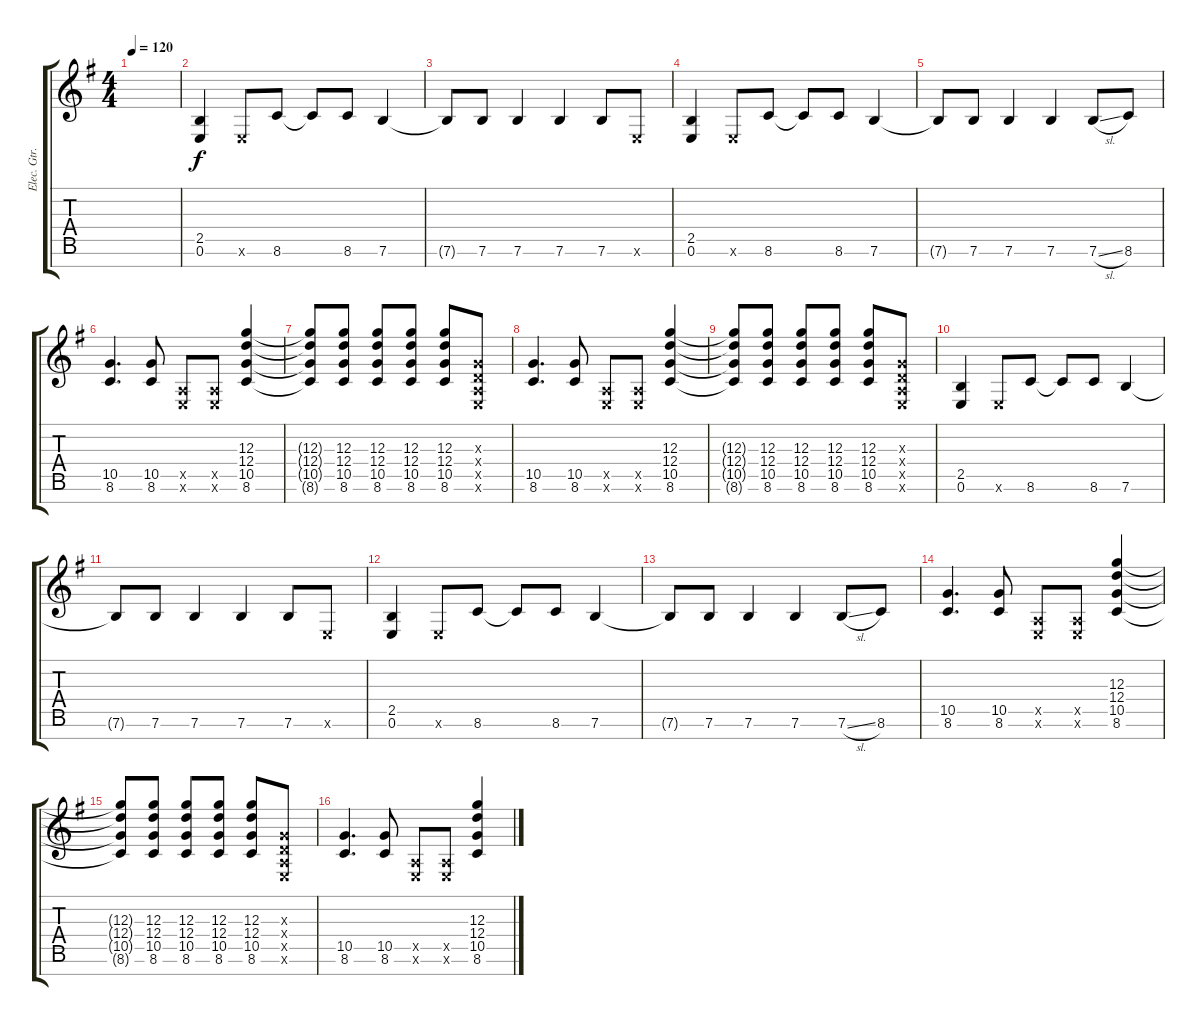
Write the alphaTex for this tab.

\track ("Elec. Gtr. 1" "Elec. Gtr.") {instrument overdrivenguitar}
\staff {score tabs}
\tuning (E4 B3 G3 D3 A2 E2 B1) {hide}
\ts (4 4)
\tempo 120
\clef g2
\ks g
|
(2.5 0.6).4 0.6{x}.8 8.6.8 8.6{t}.8 8.6.8 7.6.4 |
7.6{t}.8 7.6.8 7.6.4 7.6.4 7.6.8 0.6{x}.8 |
(2.5 0.6).4 0.6{x}.8 8.6.8 8.6{t}.8 8.6.8 7.6.4 |
7.6{t}.8 7.6.8 7.6.4 7.6.4 7.6{sl}.8 8.6.8 |
(10.5 8.6).4{d} (10.5 8.6).8 (0.5{x} 0.6{x}).8 (0.5{x} 0.6{x}).8 (12.3 12.4 10.5 8.6).4 |
(12.3{t} 12.4{t} 10.5{t} 8.6{t}).8 (12.3 12.4 10.5 8.6).8 (12.3 12.4 10.5 8.6).8 (12.3 12.4 10.5 8.6).8 (12.3 12.4 10.5 8.6).8 (0.3{x} 0.4{x} 0.5{x} 0.6{x}).8 |
(10.5 8.6).4{d} (10.5 8.6).8 (0.5{x} 0.6{x}).8 (0.5{x} 0.6{x}).8 (12.3 12.4 10.5 8.6).4 |
(12.3{t} 12.4{t} 10.5{t} 8.6{t}).8 (12.3 12.4 10.5 8.6).8 (12.3 12.4 10.5 8.6).8 (12.3 12.4 10.5 8.6).8 (12.3 12.4 10.5 8.6).8 (0.3{x} 0.4{x} 0.5{x} 0.6{x}).8 |
(2.5 0.6).4 0.6{x}.8 8.6.8 8.6{t}.8 8.6.8 7.6.4 |
7.6{t}.8 7.6.8 7.6.4 7.6.4 7.6.8 0.6{x}.8 |
(2.5 0.6).4 0.6{x}.8 8.6.8 8.6{t}.8 8.6.8 7.6.4 |
7.6{t}.8 7.6.8 7.6.4 7.6.4 7.6{sl}.8 8.6.8 |
(10.5 8.6).4{d} (10.5 8.6).8 (0.5{x} 0.6{x}).8 (0.5{x} 0.6{x}).8 (12.3 12.4 10.5 8.6).4 |
(12.3{t} 12.4{t} 10.5{t} 8.6{t}).8 (12.3 12.4 10.5 8.6).8 (12.3 12.4 10.5 8.6).8 (12.3 12.4 10.5 8.6).8 (12.3 12.4 10.5 8.6).8 (0.3{x} 0.4{x} 0.5{x} 0.6{x}).8 |
(10.5 8.6).4{d} (10.5 8.6).8 (0.5{x} 0.6{x}).8 (0.5{x} 0.6{x}).8 (12.3 12.4 10.5 8.6).4
